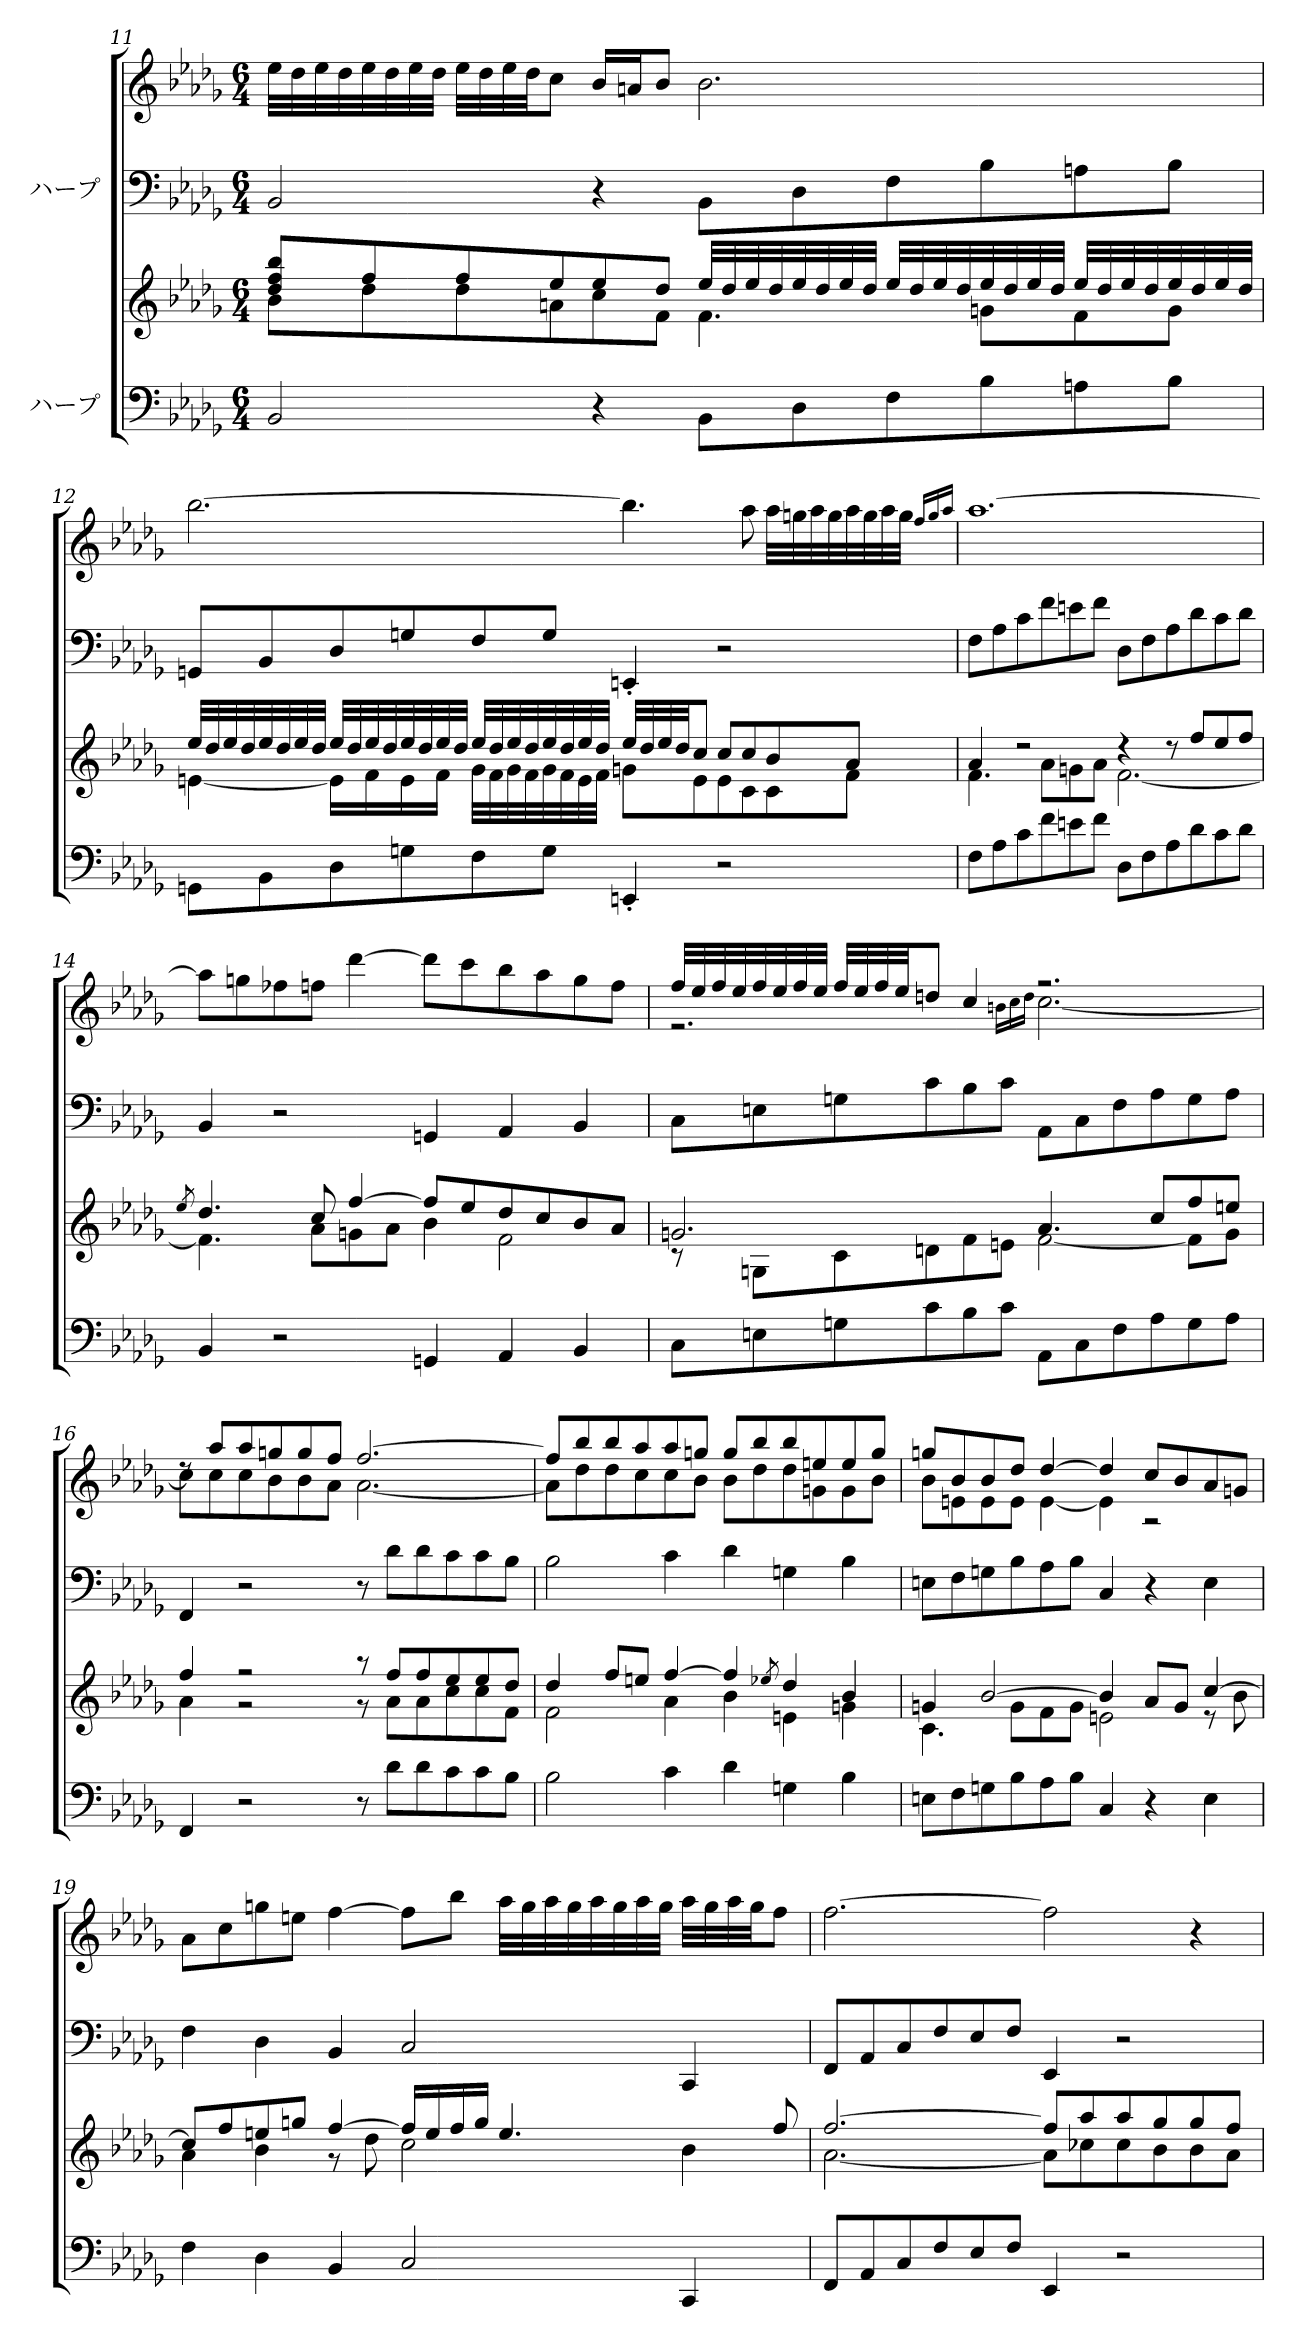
**kern	**kern	**kern	**kern
*part2	*part2	*part1	*part1
*staff4	*staff3	*staff2	*staff1
*I"ハープ	*	*I"ハープ	*
!!LO:LB:g=z
*clefF4	*clefG2	*clefF4	*clefG2
*k[b-e-a-d-g-]	*k[b-e-a-d-g-]	*k[b-e-a-d-g-]	*k[b-e-a-d-g-]
*M6/4	*M6/4	*M6/4	*M6/4
=11	=11	=11	=11
*	*^	*	*
2BB-/	8dd-/ 8ff/ 8bb-/L	8b-\L	2BB-/	32ee-\LLL
.	.	.	.	32dd-\
.	.	.	.	32ee-\
.	.	.	.	32dd-\
.	8ff/	8dd-\	.	32ee-\
.	.	.	.	32dd-\
.	.	.	.	32ee-\
.	.	.	.	32dd-\JJJ
.	8ff/	8dd-\	.	32ee-\LLL
.	.	.	.	32dd-\
.	.	.	.	32ee-\
.	.	.	.	32dd-\JJ
.	8ee-/	8an\	.	8cc\J
4r	8ee-/	8cc\	4r	16b-/LL
.	.	.	.	16an/J
.	8dd-/J	8f\J	.	8b-/J
8BB-\L	32ee-/LLL	4.f\	8BB-\L	2.b-\
.	32dd-/	.	.	.
.	32ee-/	.	.	.
.	32dd-/	.	.	.
8D-\	32ee-/	.	8D-\	.
.	32dd-/	.	.	.
.	32ee-/	.	.	.
.	32dd-/JJJ	.	.	.
8F\	32ee-/LLL	.	8F\	.
.	32dd-/	.	.	.
.	32ee-/	.	.	.
.	32dd-/	.	.	.
8B-\	32ee-/	8gn\L	8B-\	.
.	32dd-/	.	.	.
.	32ee-/	.	.	.
.	32dd-/JJJ	.	.	.
8An\	32ee-/LLL	8f\	8An\	.
.	32dd-/	.	.	.
.	32ee-/	.	.	.
.	32dd-/	.	.	.
8B-\J	32ee-/	8g\J	8B-\J	.
.	32dd-/	.	.	.
.	32ee-/	.	.	.
.	32dd-/JJJ	.	.	.
!!LO:PB:g=z
=12	=12	=12	=12	=12
8GGn\L	32ee-/LLL	[4en\	8GGn/L	[2.bb-\
.	32dd-/	.	.	.
.	32ee-/	.	.	.
.	32dd-/	.	.	.
8BB-\	32ee-/	.	8BB-/	.
.	32dd-/	.	.	.
.	32ee-/	.	.	.
.	32dd-/JJJ	.	.	.
8D-\	32ee-/LLL	16e\LL]	8D-/	.
.	32dd-/	.	.	.
.	32ee-/	16f\	.	.
.	32dd-/	.	.	.
8Gn\	32ee-/	16e\	8Gn/	.
.	32dd-/	.	.	.
.	32ee-/	16f\JJ	.	.
.	32dd-/JJJ	.	.	.
8F\	32ee-/LLL	32g-\LLL	8F/	.
.	32dd-/	32f\	.	.
.	32ee-/	32g-\	.	.
.	32dd-/	32f\	.	.
8G\J	32ee-/	32g-\	8G/J	.
.	32dd-/	32f\	.	.
.	32ee-/	32e\	.	.
.	32dd-/JJJ	32f\JJJ	.	.
4EEn'/	32ee-/LLL	8gn\L	4EEn'/	4.bb-\]
.	32dd-/	.	.	.
.	32ee-/	.	.	.
.	32dd-/JJ	.	.	.
.	8cc/J	8e\	.	.
2r	8cc/L	8e\	2r	.
.	8cc/	8c\	.	8aa-\
.	8b-/	8c\	.	32aa-\LLL
.	.	.	.	32ggn\
.	.	.	.	32aa-\
.	.	.	.	32gg\
.	8a-/J	8f\J	.	32aa-\
.	.	.	.	32gg\
.	.	.	.	32aa-\
.	.	.	.	32gg\JJJ
.	.	.	.	16qff/LL
.	.	.	.	16qgg/
.	.	.	.	16qaa-/JJ
!!LO:LB:g=z
=13	=13	=13	=13	=13
8F\L	4a-/	4.f\	8F\L	[1.aa-
8A-\	.	.	8A-\	.
8c\	2r	.	8c\	.
8f\	.	8a-\L	8f\	.
8en\	.	8gn\	8en\	.
8f\J	.	8a-\J	8f\J	.
8D-\L	4r	[2.f\	8D-\L	.
8F\	.	.	8F\	.
8A-\	8r	.	8A-\	.
8d-\	8ff/L	.	8d-\	.
8c\	8ee-/	.	8c\	.
8d-\J	8ff/J	.	8d-\J	.
=14	=14	=14	=14	=14
.	8qee-/	.	.	.
4BB-/	4.dd-/	4.f\]	4BB-/	8aa-\L]
.	.	.	.	8ggn\
2r	.	.	2r	8ff-X\
.	8cc/	8a-\L	.	8ffn\J
.	[4ff/	8gn\	.	[4ddd-\
.	.	8a-\J	.	.
4GGn/	8ff/L]	4b-\	4GGn/	8ddd-\L]
.	8ee-/	.	.	8ccc\
4AA-/	8dd-/	2f\	4AA-/	8bb-\
.	8cc/	.	.	8aa-\
4BB-/	8b-/	.	4BB-/	8gg\
.	8a-/J	.	.	8ff\J
!!LO:LB:g=z
=15	=15	=15	=15	=15
*	*	*	*	*^
8C\L	2.gn/	8rc	8C\L	32ff/LLL	2.r
.	.	.	.	32ee-/	.
.	.	.	.	32ff/	.
.	.	.	.	32ee-/	.
8En\	.	8Gn\L	8En\	32ff/	.
.	.	.	.	32ee-/	.
.	.	.	.	32ff/	.
.	.	.	.	32ee-/JJJ	.
8Gn\	.	8c\	8Gn\	32ff/LLL	.
.	.	.	.	32ee-/	.
.	.	.	.	32ff/	.
.	.	.	.	32ee-/JJ	.
8c\	.	8dn\	8c\	8ddn/J	.
8B-\	.	8f\	8B-\	4cc/	.
8c\J	.	8en\J	8c\J	.	.
.	.	.	.	.	16qbn\LL
.	.	.	.	.	16qcc\
.	.	.	.	.	16qdd\JJ
8AA-\L	4.a-/	[2f\	8AA-\L	2.rff	[2.cc\
8C\	.	.	8C\	.	.
8F\	.	.	8F\	.	.
8A-\	8cc/L	.	8A-\	.	.
8G\	8ff/	8f\L]	8G\	.	.
8A-\J	8een/J	8g\J	8A-\J	.	.
=16	=16	=16	=16	=16	=16
4FF/	4ff/	4a-\	4FF/	8rdd	8cc\L]
.	.	.	.	8aa-/L	8cc\
2r	2r	2r	2r	8aa-/	8cc\
.	.	.	.	8ggn/	8b-\
.	.	.	.	8gg/	8b-\
.	.	.	.	8ff/J	8a-\J
8r	8r	8r	8r	[2.ff/	[2.a-\
8d-\L	8ff/L	8a-\L	8d-\L	.	.
8d-\	8ff/	8a-\	8d-\	.	.
8c\	8ee-/	8cc\	8c\	.	.
8c\	8ee-/	8cc\	8c\	.	.
8B-\J	8dd-/J	8f\J	8B-\J	.	.
!!LO:PB:g=z	!!
=17	=17	=17	=17	=17	=17
2B-\	4dd-/	2f\	2B-\	8ff/L]	8a-\L]
.	.	.	.	8bb-/	8dd-\
.	8ff/L	.	.	8bb-/	8dd-\
.	8een/J	.	.	8aa-/	8cc\
4c\	[4ff/	4a-\	4c\	8aa-/	8cc\
.	.	.	.	8ggn/J	8b-\J
4d-\	4ff/]	4b-\	4d-\	8gg/L	8b-\L
.	.	.	.	8bb-/	8dd-\
.	8qee-X/	.	.	.	.
4Gn\	4dd-/	4en\	4Gn\	8bb-/	8dd-\
.	.	.	.	8een/	8gn\
4B-\	4b-/	4gn\	4B-\	8ee/	8g\
.	.	.	.	8gg/J	8b-\J
=18	=18	=18	=18	=18	=18
8En\L	4gn/	4.c\	8En\L	8ggn/L	8b-\L
8F\	.	.	8F\	8b-/	8en\
8Gn\	[2b-/	.	8Gn\	8b-/	8e\
8B-\	.	8g\L	8B-\	8dd-/J	8e\J
8A-\	.	8f\	8A-\	[4dd-/	[4e\
8B-\J	.	8g\J	8B-\J	.	.
4C/	4b-/]	2en\	4C/	4dd-/]	4e\]
4r	8a-/L	.	4r	8cc/L	2r
.	8g/J	.	.	8b-/	.
4E\	[4cc/	8r	4E\	8a-/	.
.	.	8b-\	.	8gn/J	.
*	*	*	*	*v	*v
!!LO:LB:g=z
=19	=19	=19	=19	=19
4F\	8cc/L]	4a-\	4F\	8a-\L
.	8ff/	.	.	8cc\
4D-\	8een/	4b-\	4D-\	8ggn\
.	8ggn/J	.	.	8een\J
4BB-/	[4ff/	8r	4BB-/	[4ff\
.	.	8dd-\	.	.
2C/	16ff/LL]	2cc\	2C/	8ff\L]
.	16ee/	.	.	.
.	16ff/	.	.	8bb-\J
.	16gg/JJ	.	.	.
.	4.ee/	.	.	32aa-\LLL
.	.	.	.	32gg\
.	.	.	.	32aa-\
.	.	.	.	32gg\
.	.	.	.	32aa-\
.	.	.	.	32gg\
.	.	.	.	32aa-\
.	.	.	.	32gg\JJJ
4CC/	.	4b-\	4CC/	32aa-\LLL
.	.	.	.	32gg\
.	.	.	.	32aa-\
.	.	.	.	32gg\JJ
.	8ff/	.	.	8ff\J
=20	=20	=20	=20	=20
8FF/L	[2.ff/	[2.a-\	8FF/L	[2.ff\
8AA-/	.	.	8AA-/	.
8C/	.	.	8C/	.
8F/	.	.	8F/	.
8E-/	.	.	8E-/	.
8F/J	.	.	8F/J	.
4EE-/	8ff/L]	8a-\L]	4EE-/	2ff\]
.	8aa-/	8cc-X\	.	.
2r	8aa-/	8cc-\	2r	.
.	8gg-/	8b-\	.	.
.	8gg-/	8b-\	.	4r
.	8ff/J	8a-\J	.	.
*	*v	*v	*	*
=	=	=	=
*-	*-	*-	*-
